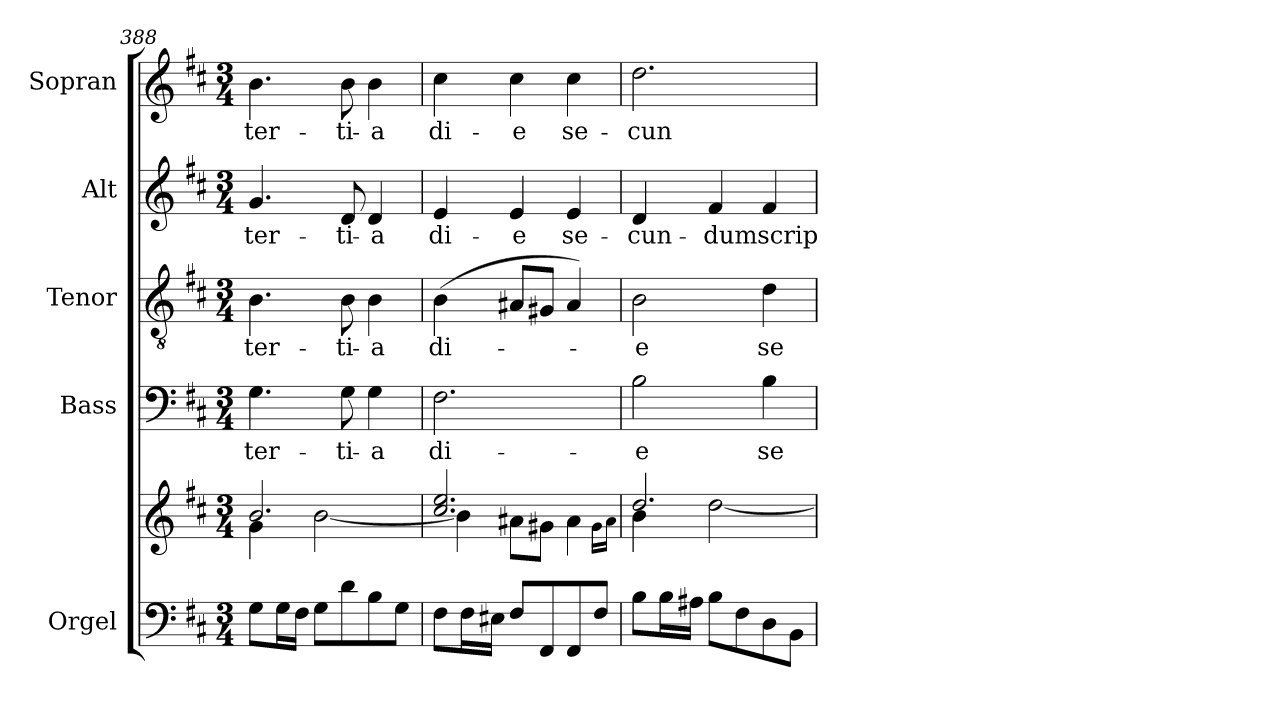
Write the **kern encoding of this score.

**kern	**kern	**kern	**text	**kern	**text	**kern	**text	**kern	**text
*part5	*part5	*part4	*part4	*part3	*part3	*part2	*part2	*part1	*part1
*staff6	*staff5	*staff4	*staff4	*staff3	*staff3	*staff2	*staff2	*staff1	*staff1
*I"Orgel	*	*I"Bass	*	*I"Tenor	*	*I"Alt	*	*I"Sopran	*
*I'Org.	*	*I'B	*	*I'T	*	*I'A	*	*I'S	*
*clefF4	*clefG2	*clefF4	*	*clefGv2	*	*clefG2	*	*clefG2	*
*k[f#c#]	*k[f#c#]	*k[f#c#]	*	*k[f#c#]	*	*k[f#c#]	*	*k[f#c#]	*
*D:	*D:	*D:	*	*D:	*	*D:	*	*D:	*
*M3/4	*M3/4	*M3/4	*	*M3/4	*	*M3/4	*	*M3/4	*
=388	=388	=388	=388	=388	=388	=388	=388	=388	=388
*	*^	*	*	*	*	*	*	*	*
!	!	!	!	!LO:LY:b	!	!LO:LY:b	!	!LO:LY:b	!	!LO:LY:b
8G\L	2.b/	4g\	4.G\	ter-	4.B\	ter-	4.g/	ter-	4.b\	ter-
16G\L	.	.	.	.	.	.	.	.	.	.
16F#\JJ	.	.	.	.	.	.	.	.	.	.
8G\L	.	[<2b\	.	.	.	.	.	.	.	.
!	!	!	!	!LO:LY:b	!	!LO:LY:b	!	!LO:LY:b	!	!LO:LY:b
8d\	.	.	8G\	-ti-	8B\	-ti-	8d/	-ti-	8b\	-ti-
!	!	!	!	!LO:LY:b	!	!LO:LY:b	!	!LO:LY:b	!	!LO:LY:b
8B\	.	.	4G\	-a	4B\	-a	4d/	-a	4b\	-a
8G\J	.	.	.	.	.	.	.	.	.	.
!!LO:LB:g=z
=389	=389	=389	=389	=389	=389	=389	=389	=389	=389	=389
!	!	!	!	!LO:LY:b	!	!LO:LY:b	!	!LO:LY:b	!	!LO:LY:b
8F#\L	2.cc#/ 2.ee/	4b\]	2.F#\	di-	(>4B\	di-	4e/	di-	4cc#\	di-
16F#\L	.	.	.	.	.	.	.	.	.	.
16E#X\JJ	.	.	.	.	.	.	.	.	.	.
!	!	!	!	!	!	!	!	!LO:LY:b	!	!LO:LY:b
8F#/L	.	8a#X\L	.	.	8A#X/L	.	4e/	-e	4cc#\	-e
8FF#/	.	8g#X\J	.	.	8G#X/J	.	.	.	.	.
!	!	!	!	!	!	!	!	!LO:LY:b	!	!LO:LY:b
8FF#/	.	4a#\	.	.	4A#/)	.	4e/	se-	4cc#\	se-
8F#/J	.	.	.	.	.	.	.	.	.	.
.	.	16qg#\LL	.	.	.	.	.	.	.	.
.	.	16qa#\JJ	.	.	.	.	.	.	.	.
=390	=390	=390	=390	=390	=390	=390	=390	=390	=390	=390
!	!	!	!	!LO:LY:b	!	!LO:LY:b	!	!LO:LY:b	!	!LO:LY:b
8B\L	2.dd/	4b\	2B\	-e	2B\	-e	4d/	-cun-	2.dd\	-cun-
16B\L	.	.	.	.	.	.	.	.	.	.
16A#X\JJ	.	.	.	.	.	.	.	.	.	.
!	!	!	!	!	!	!	!	!LO:LY:b	!	!
8B\L	.	[<2dd\	.	.	.	.	4f#/	-dum	.	.
8F#\	.	.	.	.	.	.	.	.	.	.
!	!	!	!	!LO:LY:b	!	!LO:LY:b	!	!LO:LY:b	!	!
8D\	.	.	4B\	se-	4d\	se-	4f#/	scrip-	.	.
8BB\J	.	.	.	.	.	.	.	.	.	.
*	*v	*v	*	*	*	*	*	*	*	*
=	=	=	=	=	=	=	=	=	=
*-	*-	*-	*-	*-	*-	*-	*-	*-	*-
